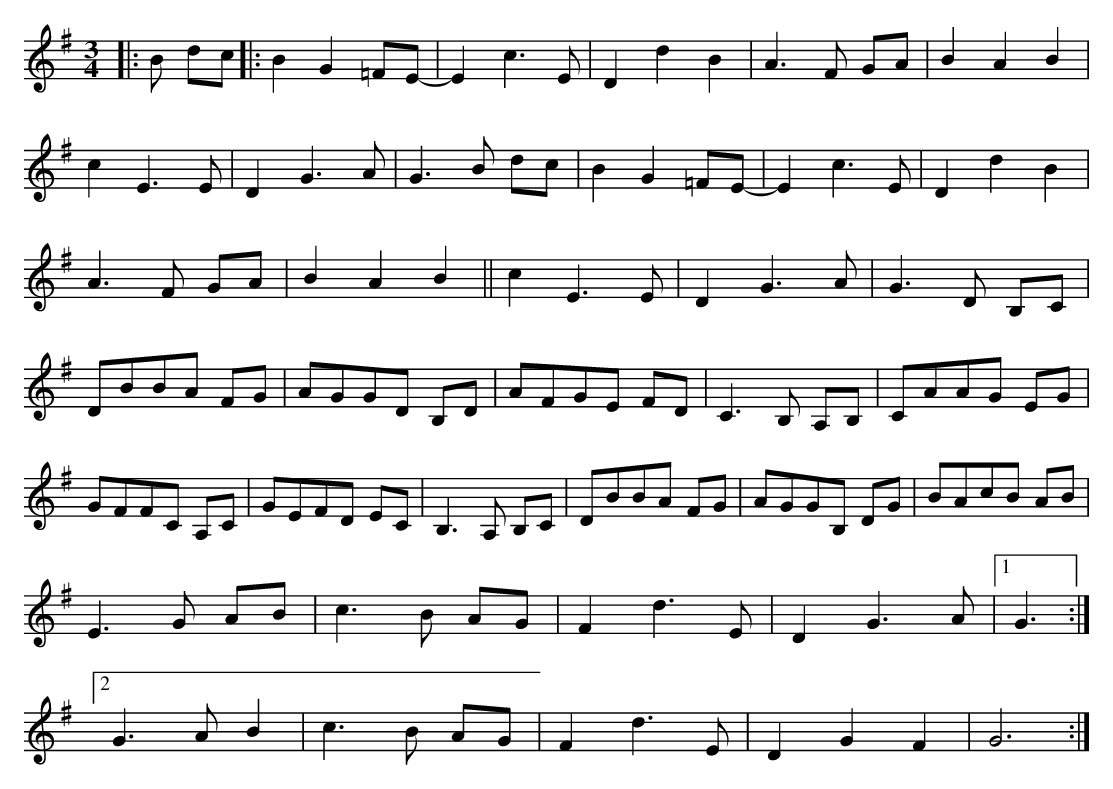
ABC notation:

X:1
M:3/4
K:G
|:B dc|:B2 G2 =FE-|E2 c3 E|D2 d2 B2|A3 F GA|B2 A2 B2|
c2 E3 E|D2 G3 A|G3 B dc|B2 G2 =FE-|E2 c3 E|D2 d2 B2|
A3 F GA|B2 A2 B2||c2E3 E|D2 G3 A|G3 D B,C|
DBBA FG|AGGD B,D|AFGE FD|C3 B, A,B,|CAAG EG|
GFFC A,C|GEFD EC|B,3 A, B,C|DBBA FG|AGGB, DG|BAcB AB|
E3 G AB|c3 B AG|F2 d3 E|D2 G3 A|1 G3:|
[2G3 A B2|c3 B AG|F2 d3 E|D2 G2 F2|G6:|
